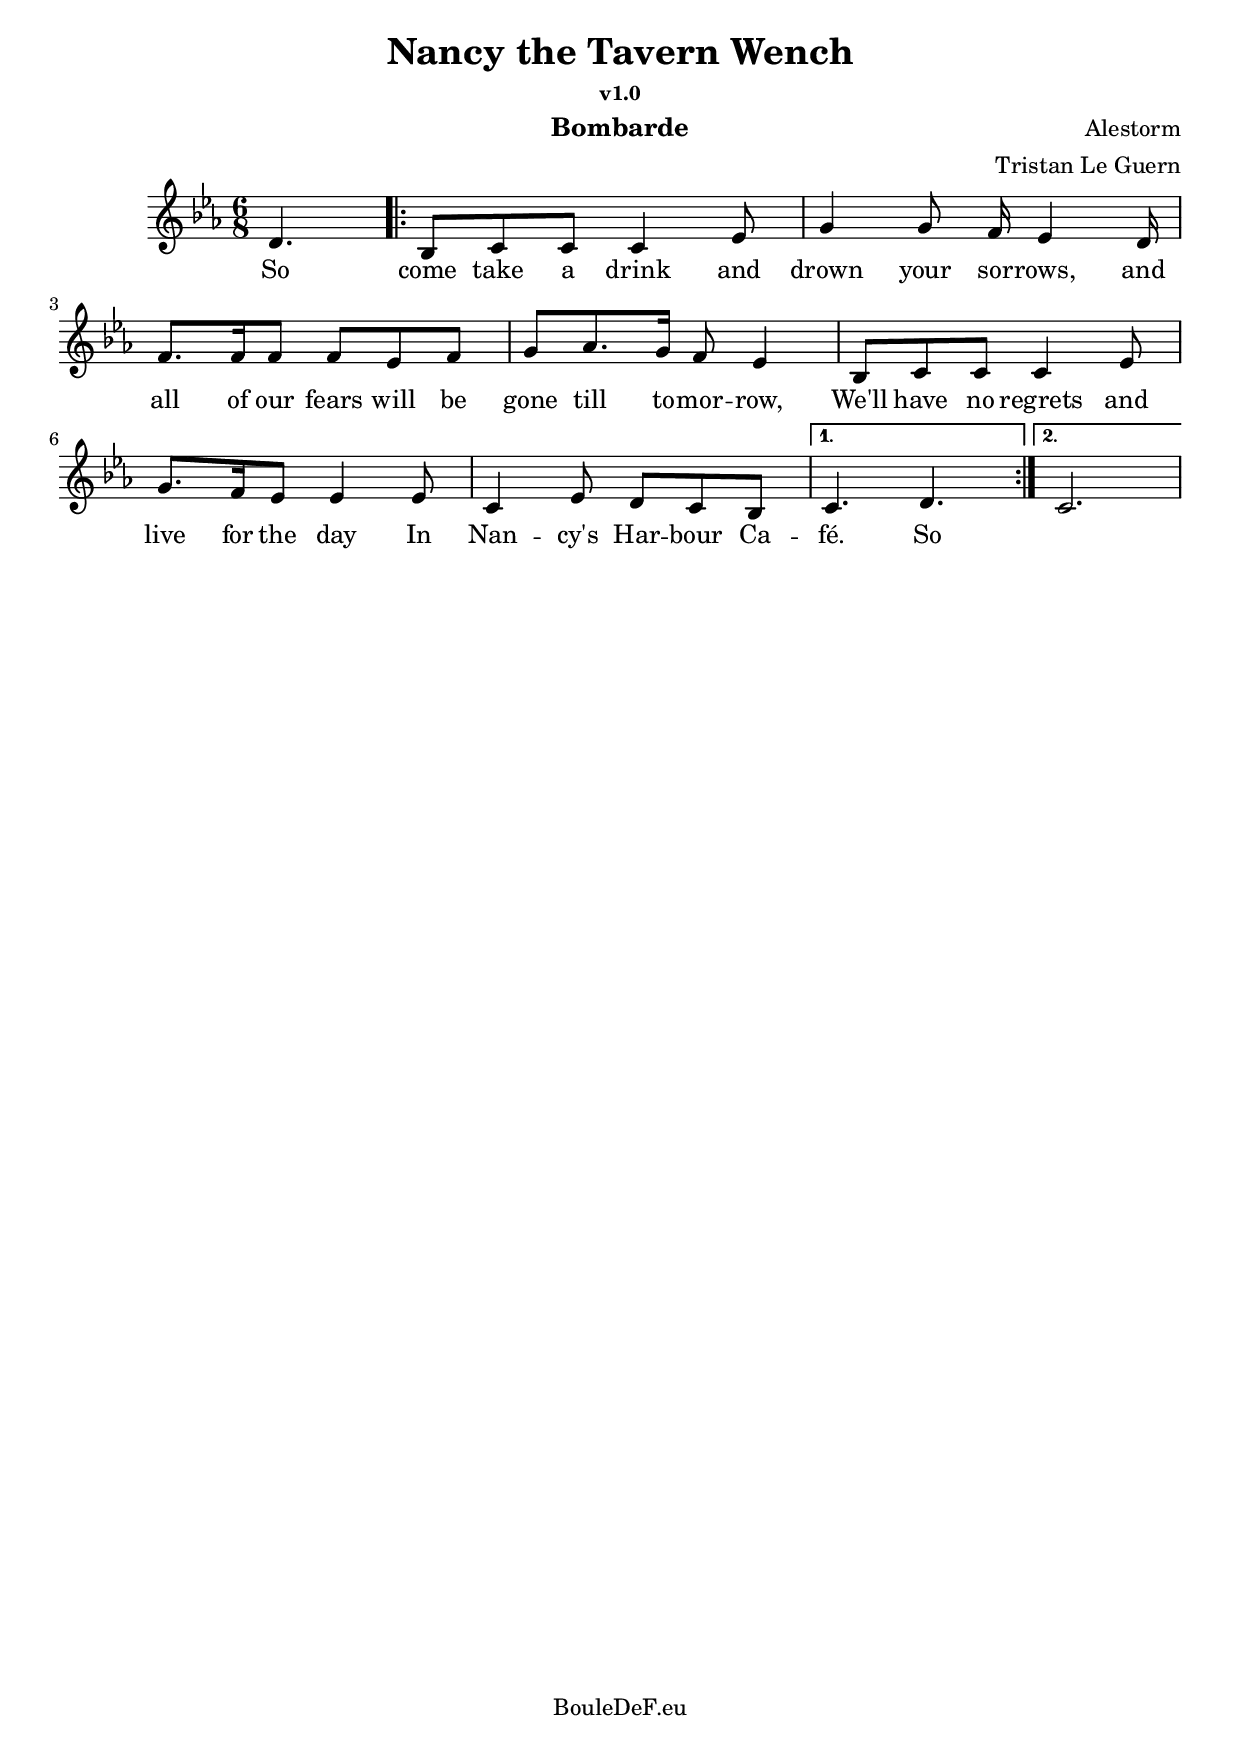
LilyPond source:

\version "2.16.0"
\include "italiano.ly"

\header {
	title = "Nancy the Tavern Wench"
	subsubtitle = "v1.0"
	composer = "Alestorm"
	arranger = "Tristan Le Guern"
	instrument = "Bombarde"
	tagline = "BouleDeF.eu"
}

\score {
	\new Staff \relative si {
		\clef treble
		\key mib \major
		\time 6/8

		\partial 4. re4.
		\repeat volta 2 {
			sib8 do do do4 mib8
			| sol4 sol8 fa16 mib4 re16
			| fa8. fa16 fa8 fa mib fa
			| sol8 lab8. sol16 fa8 mib4
			| sib8 do do do4 mib8
			| sol8. fa16 mib8 mib4 mib8
			| do4 mib8 re do sib
		}
		\alternative {
			{| do4. re}
			{| do2.}
		}
	}
	\addlyrics {
		So
		| come take a drink and
		| drown your sor -- rows, and
		| all of our fears will be
		| gone till to -- mor -- row,
		| We'll have no regrets and
		| live for the day In
		| Nan -- cy's Har -- bour Ca --
		| fé. So
	}
}
